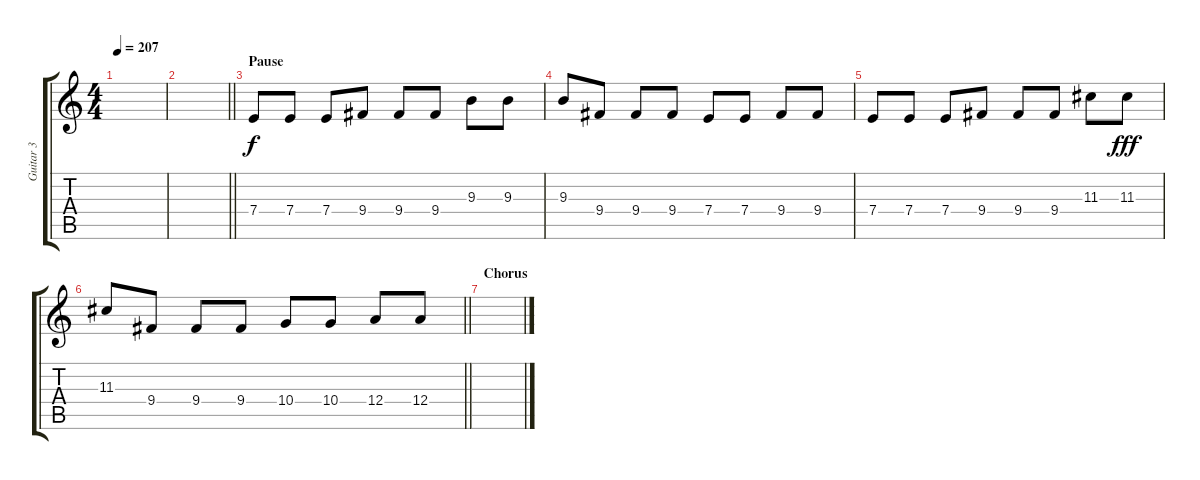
\track ("Guitar 3" "Guitar 3") {instrument distortionguitar}
\staff {score tabs}
\tuning (B3 Gb3 D3 A2 E2 B1) {hide}
\ts (4 4)
\tempo 207
\clef g2
\ks c
|
\barLineRight lightlight
|
\section ("" "Pause")
7.4.8{volume 0} 7.4.8{volume 15} 7.4.8 9.4.8 9.4.8 9.4.8 9.3.8 9.3.8 |
9.3.8 9.4.8 9.4.8 9.4.8 7.4.8 7.4.8 9.4.8 9.4.8 |
7.4.8 7.4.8 7.4.8 9.4.8 9.4.8 9.4.8 11.3.8{dy f} 11.3.8{dy fff} |
\barLineRight lightlight
11.3.8 9.4.8 9.4.8 9.4.8 10.4.8 10.4.8 12.4.8 12.4.8 |
\section ("" "Chorus")
